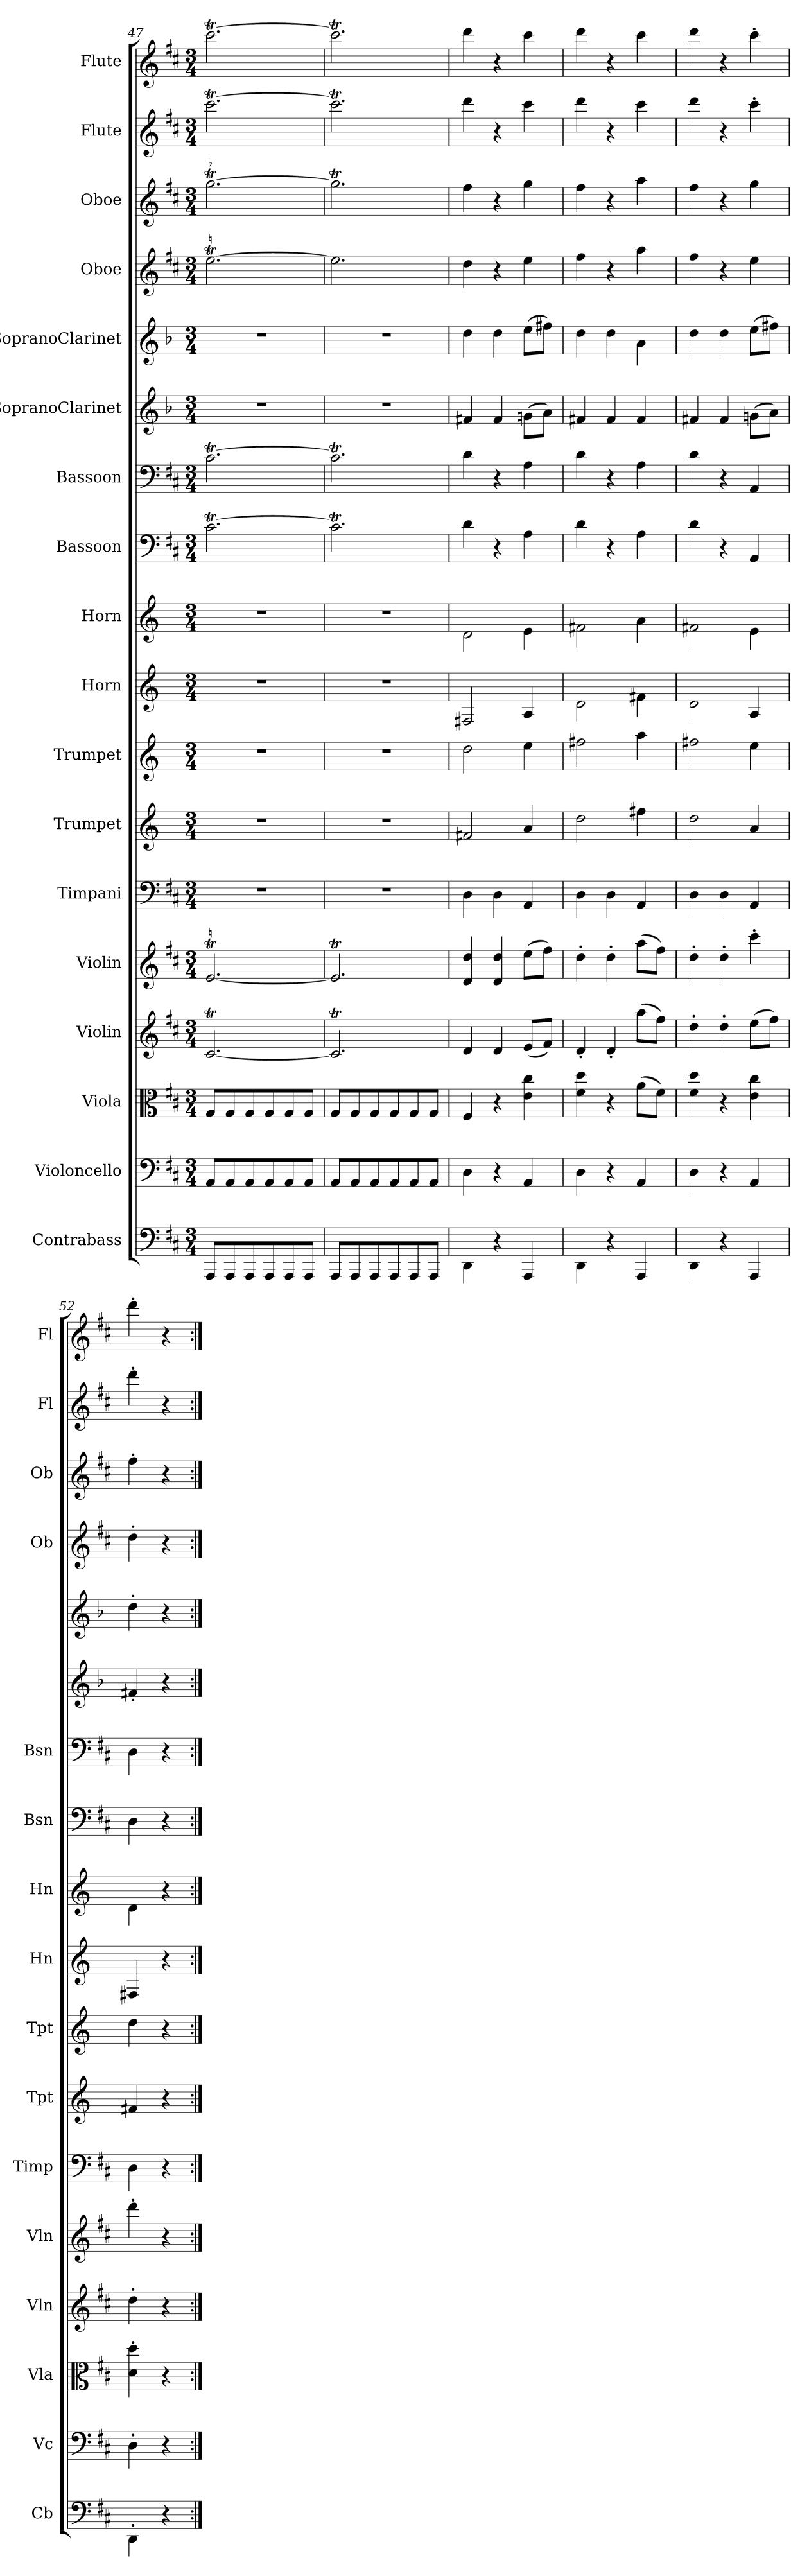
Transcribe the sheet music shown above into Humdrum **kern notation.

**kern	**kern	**kern	**kern	**kern	**kern	**kern	**kern	**kern	**kern	**kern	**kern	**kern	**kern	**kern	**kern	**kern	**kern
*part18	*part17	*part16	*part15	*part14	*part13	*part12	*part11	*part10	*part9	*part8	*part7	*part6	*part5	*part4	*part3	*part2	*part1
*staff18	*staff17	*staff16	*staff15	*staff14	*staff13	*staff12	*staff11	*staff10	*staff9	*staff8	*staff7	*staff6	*staff5	*staff4	*staff3	*staff2	*staff1
*I"Contrabass	*I"Violoncello	*I"Viola	*I"Violin	*I"Violin	*I"Timpani	*I"Trumpet	*I"Trumpet	*I"Horn	*I"Horn	*I"Bassoon	*I"Bassoon	*I"SopranoClarinet	*I"SopranoClarinet	*I"Oboe	*I"Oboe	*I"Flute	*I"Flute
*I'Cb	*I'Vc	*I'Vla	*I'Vln	*I'Vln	*I'Timp	*I'Tpt	*I'Tpt	*I'Hn	*I'Hn	*I'Bsn	*I'Bsn	*	*	*I'Ob	*I'Ob	*I'Fl	*I'Fl
*clefF4	*clefF4	*clefC3	*clefG2	*clefG2	*clefF4	*clefG2	*clefG2	*clefG2	*clefG2	*clefF4	*clefF4	*clefG2	*clefG2	*clefG2	*clefG2	*clefG2	*clefG2
*k[f#c#]	*k[f#c#]	*k[f#c#]	*k[f#c#]	*k[f#c#]	*k[f#c#]	*k[]	*k[]	*k[]	*k[]	*k[f#c#]	*k[f#c#]	*k[b-]	*k[b-]	*k[f#c#]	*k[f#c#]	*k[f#c#]	*k[f#c#]
*M3/4	*M3/4	*M3/4	*M3/4	*M3/4	*M3/4	*M3/4	*M3/4	*M3/4	*M3/4	*M3/4	*M3/4	*M3/4	*M3/4	*M3/4	*M3/4	*M3/4	*M3/4
=47	=47	=47	=47	=47	=47	=47	=47	=47	=47	=47	=47	=47	=47	=47	=47	=47	=47
!	!	!	!	!	!	!	!	!	!	!	!	!	!	!	!LO:TR:acc=-	!	!
8AAA/L	8AA/L	8G/L	[2.c#t/	[2.et/	2.r	2.r	2.r	2.r	2.r	[2.c#t\	[2.c#t\	2.r	2.r	[2.eet\	[2.ggt\	[2.ccc#t\	[2.ccc#t\
8AAA/	8AA/	8G/	.	.	.	.	.	.	.	.	.	.	.	.	.	.	.
8AAA/	8AA/	8G/	.	.	.	.	.	.	.	.	.	.	.	.	.	.	.
8AAA/	8AA/	8G/	.	.	.	.	.	.	.	.	.	.	.	.	.	.	.
8AAA/	8AA/	8G/	.	.	.	.	.	.	.	.	.	.	.	.	.	.	.
8AAA/J	8AA/J	8G/J	.	.	.	.	.	.	.	.	.	.	.	.	.	.	.
=48	=48	=48	=48	=48	=48	=48	=48	=48	=48	=48	=48	=48	=48	=48	=48	=48	=48
8AAA/L	8AA/L	8G/L	2.c#t/]	2.eT/]	2.r	2.r	2.r	2.r	2.r	2.c#t\]	2.c#t\]	2.r	2.r	2.ee\]	2.ggT\]	2.ccc#t\]	2.ccc#t\]
8AAA/	8AA/	8G/	.	.	.	.	.	.	.	.	.	.	.	.	.	.	.
8AAA/	8AA/	8G/	.	.	.	.	.	.	.	.	.	.	.	.	.	.	.
8AAA/	8AA/	8G/	.	.	.	.	.	.	.	.	.	.	.	.	.	.	.
8AAA/	8AA/	8G/	.	.	.	.	.	.	.	.	.	.	.	.	.	.	.
8AAA/J	8AA/J	8G/J	.	.	.	.	.	.	.	.	.	.	.	.	.	.	.
=49	=49	=49	=49	=49	=49	=49	=49	=49	=49	=49	=49	=49	=49	=49	=49	=49	=49
4DD\	4D\	4F#/	4d/	4d/ 4dd/	4D\	2f#X/	2dd\	2F#X/	2d\	4d\	4d\	4f#X/	4dd\	4dd\	4ff#\	4ddd\	4ddd\
4r	4r	4r	4d/	4d/ 4dd/	4D\	.	.	.	.	4r	4r	4f#/	4dd\	4r	4r	4r	4r
4AAA/	4AA/	4e\ 4cc#\	(8e/L	(8ee\L	4AA/	4a/	4ee\	4A/	4e\	4A\	4A\	(8gn\L	(8ee\L	4ee\	4gg\	4ccc#\	4ccc#\
.	.	.	8f#/J)	8ff#\J)	.	.	.	.	.	.	.	8a\J)	8ff#X\J)	.	.	.	.
=50	=50	=50	=50	=50	=50	=50	=50	=50	=50	=50	=50	=50	=50	=50	=50	=50	=50
4DD\	4D\	4f#\ 4dd\	4d'/	4dd'\	4D\	2dd\	2ff#X\	2d\	2f#X\	4d\	4d\	4f#X/	4dd\	4ff#\	4ff#\	4ddd\	4ddd\
4r	4r	4r	4d'/	4dd'\	4D\	.	.	.	.	4r	4r	4f#/	4dd\	4r	4r	4r	4r
4AAA/	4AA/	(8a\L	(8aa\L	(8aa\L	4AA/	4ff#X\	4aa\	4f#X\	4a\	4A\	4A\	4f#/	4a\	4aa\	4aa\	4ccc#\	4ccc#\
.	.	8f#\J)	8ff#\J)	8ff#\J)	.	.	.	.	.	.	.	.	.	.	.	.	.
=51	=51	=51	=51	=51	=51	=51	=51	=51	=51	=51	=51	=51	=51	=51	=51	=51	=51
4DD\	4D\	4f#\ 4dd\	4dd'\	4dd'\	4D\	2dd\	2ff#X\	2d\	2f#X\	4d\	4d\	4f#X/	4dd\	4ff#\	4ff#\	4ddd\	4ddd\
4r	4r	4r	4dd'\	4dd'\	4D\	.	.	.	.	4r	4r	4f#/	4dd\	4r	4r	4r	4r
4AAA/	4AA/	4e\ 4cc#\	(8ee\L	4ccc#'\	4AA/	4a/	4ee\	4A/	4e\	4AA/	4AA/	(8gn\L	(8ee\L	4ee\	4gg\	4ccc#'\	4ccc#'\
.	.	.	8ff#\J)	.	.	.	.	.	.	.	.	8a\J)	8ff#X\J)	.	.	.	.
=52	=52	=52	=52	=52	=52	=52	=52	=52	=52	=52	=52	=52	=52	=52	=52	=52	=52
4DD'\	4D'\	4d'\ 4dd'\	4dd'\	4ddd'\	4D\	4f#X/	4dd\	4F#X/	4d\	4D\	4D\	4f#X'/	4dd'\	4dd'\	4ff#'\	4ddd'\	4ddd'\
4r	4r	4r	4r	4r	4r	4r	4r	4r	4r	4r	4r	4r	4r	4r	4r	4r	4r
=:|!	=:|!	=:|!	=:|!	=:|!	=:|!	=:|!	=:|!	=:|!	=:|!	=:|!	=:|!	=:|!	=:|!	=:|!	=:|!	=:|!	=:|!
*-	*-	*-	*-	*-	*-	*-	*-	*-	*-	*-	*-	*-	*-	*-	*-	*-	*-
